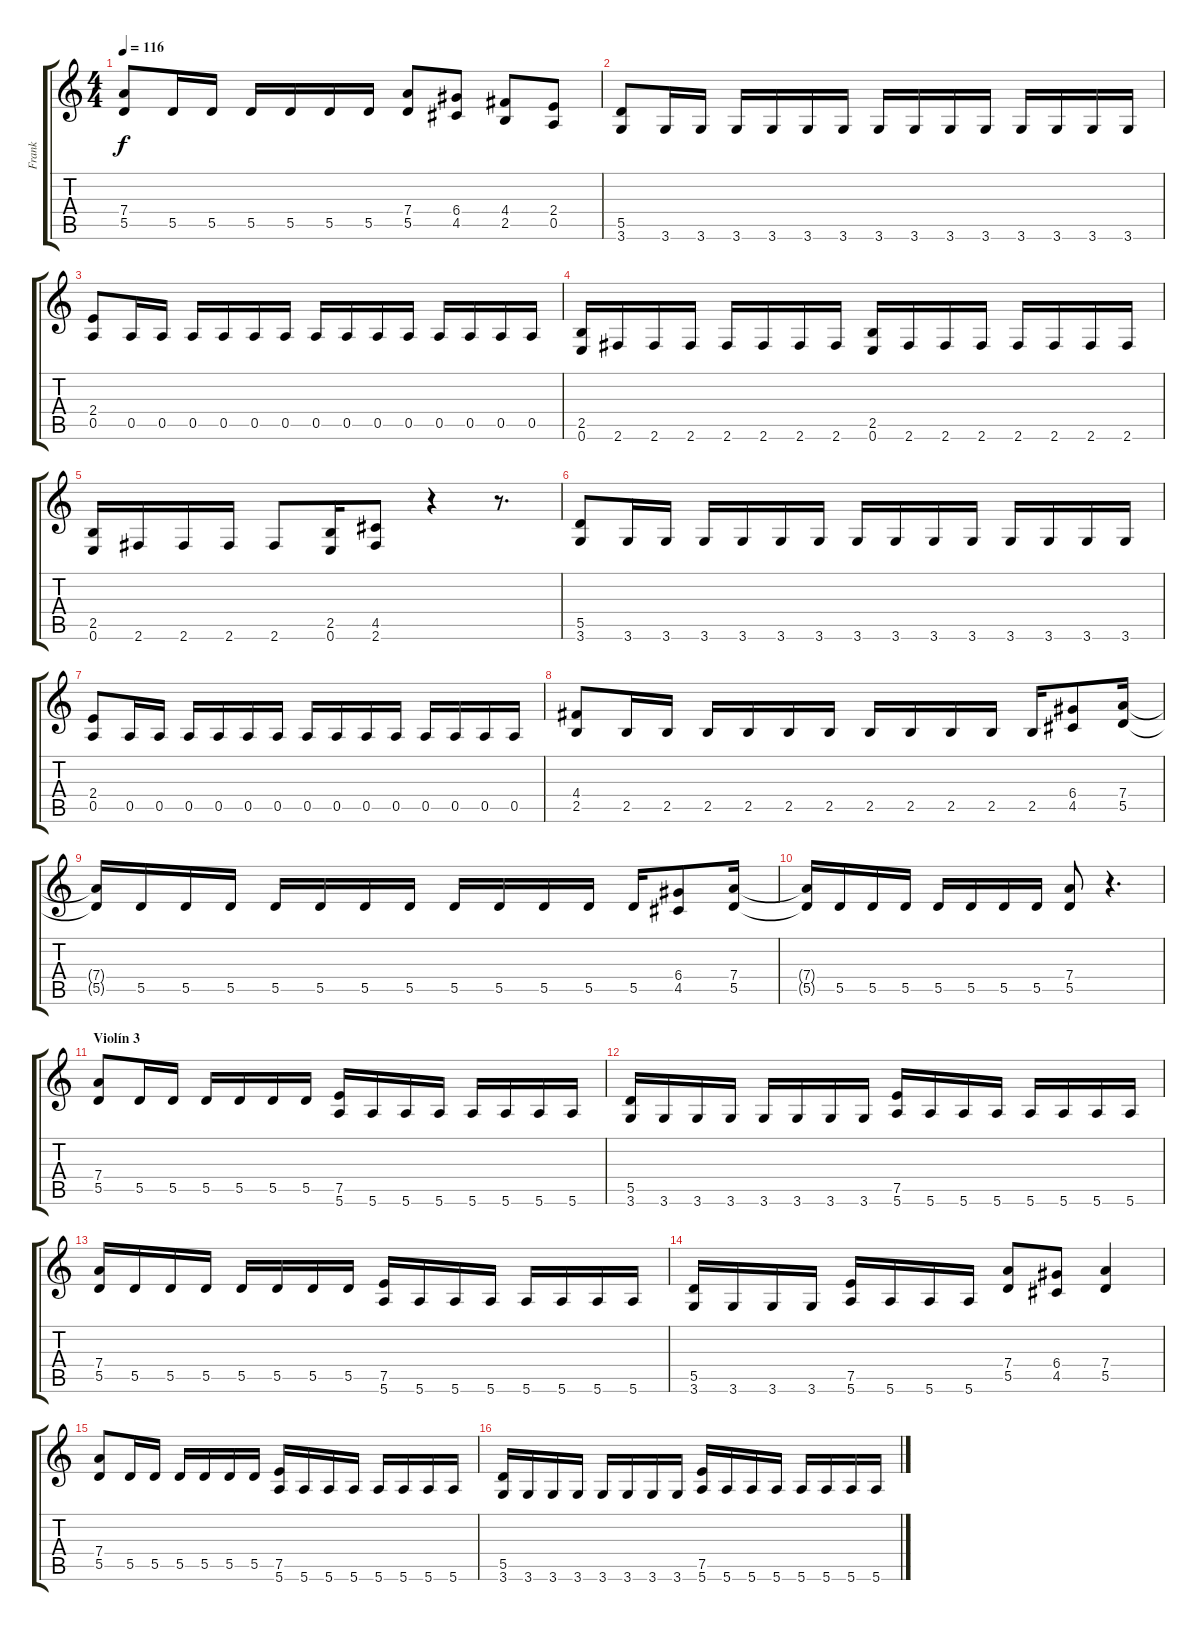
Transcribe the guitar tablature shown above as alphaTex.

\track ("Frank" "Frank") {instrument distortionguitar}
\staff {score tabs}
\tuning (E4 B3 G3 D3 A2 E2) {hide}
\ts (4 4)
\tempo 116
\clef g2
\ks c
(7.4 5.5).8{dy f} 5.5.16 5.5.16 5.5.16 5.5.16 5.5.16 5.5.16 (7.4 5.5).8 (6.4 4.5).8 (4.4 2.5).8 (2.4 0.5).8 |
(5.5 3.6).8 3.6.16 3.6.16 3.6.16 3.6.16 3.6.16 3.6.16 3.6.16 3.6.16 3.6.16 3.6.16 3.6.16 3.6.16 3.6.16 3.6.16 |
(2.4 0.5).8 0.5.16 0.5.16 0.5.16 0.5.16 0.5.16 0.5.16 0.5.16 0.5.16 0.5.16 0.5.16 0.5.16 0.5.16 0.5.16 0.5.16 |
(2.5 0.6).16 2.6.16 2.6.16 2.6.16 2.6.16 2.6.16 2.6.16 2.6.16 (2.5 0.6).16 2.6.16 2.6.16 2.6.16 2.6.16 2.6.16 2.6.16 2.6.16 |
(2.5 0.6).16 2.6.16 2.6.16 2.6.16 2.6.8 (2.5 0.6).16 (4.5 2.6).8 r.4 r.8{d} |
(5.5 3.6).8 3.6.16 3.6.16 3.6.16 3.6.16 3.6.16 3.6.16 3.6.16 3.6.16 3.6.16 3.6.16 3.6.16 3.6.16 3.6.16 3.6.16 |
(2.4 0.5).8 0.5.16 0.5.16 0.5.16 0.5.16 0.5.16 0.5.16 0.5.16 0.5.16 0.5.16 0.5.16 0.5.16 0.5.16 0.5.16 0.5.16 |
(4.4 2.5).8 2.5.16 2.5.16 2.5.16 2.5.16 2.5.16 2.5.16 2.5.16 2.5.16 2.5.16 2.5.16 2.5.16 (6.4 4.5).8 (7.4 5.5).16 |
(7.4{t} 5.5{t}).16 5.5.16 5.5.16 5.5.16 5.5.16 5.5.16 5.5.16 5.5.16 5.5.16 5.5.16 5.5.16 5.5.16 5.5.16 (6.4 4.5).8 (7.4 5.5).16 |
(7.4{t} 5.5{t}).16 5.5.16 5.5.16 5.5.16 5.5.16 5.5.16 5.5.16 5.5.16 (7.4 5.5).8 r.4{d} |
\section ("" "Violín 3")
(7.4 5.5).8 5.5.16 5.5.16 5.5.16 5.5.16 5.5.16 5.5.16 (7.5 5.6).16 5.6.16 5.6.16 5.6.16 5.6.16 5.6.16 5.6.16 5.6.16 |
(5.5 3.6).16 3.6.16 3.6.16 3.6.16 3.6.16 3.6.16 3.6.16 3.6.16 (7.5 5.6).16 5.6.16 5.6.16 5.6.16 5.6.16 5.6.16 5.6.16 5.6.16 |
(7.4 5.5).16 5.5.16 5.5.16 5.5.16 5.5.16 5.5.16 5.5.16 5.5.16 (7.5 5.6).16 5.6.16 5.6.16 5.6.16 5.6.16 5.6.16 5.6.16 5.6.16 |
(5.5 3.6).16 3.6.16 3.6.16 3.6.16 (7.5 5.6).16 5.6.16 5.6.16 5.6.16 (7.4 5.5).8 (6.4 4.5).8 (7.4 5.5).4 |
(7.4 5.5).8 5.5.16 5.5.16 5.5.16 5.5.16 5.5.16 5.5.16 (7.5 5.6).16 5.6.16 5.6.16 5.6.16 5.6.16 5.6.16 5.6.16 5.6.16 |
(5.5 3.6).16 3.6.16 3.6.16 3.6.16 3.6.16 3.6.16 3.6.16 3.6.16 (7.5 5.6).16 5.6.16 5.6.16 5.6.16 5.6.16 5.6.16 5.6.16 5.6.16
